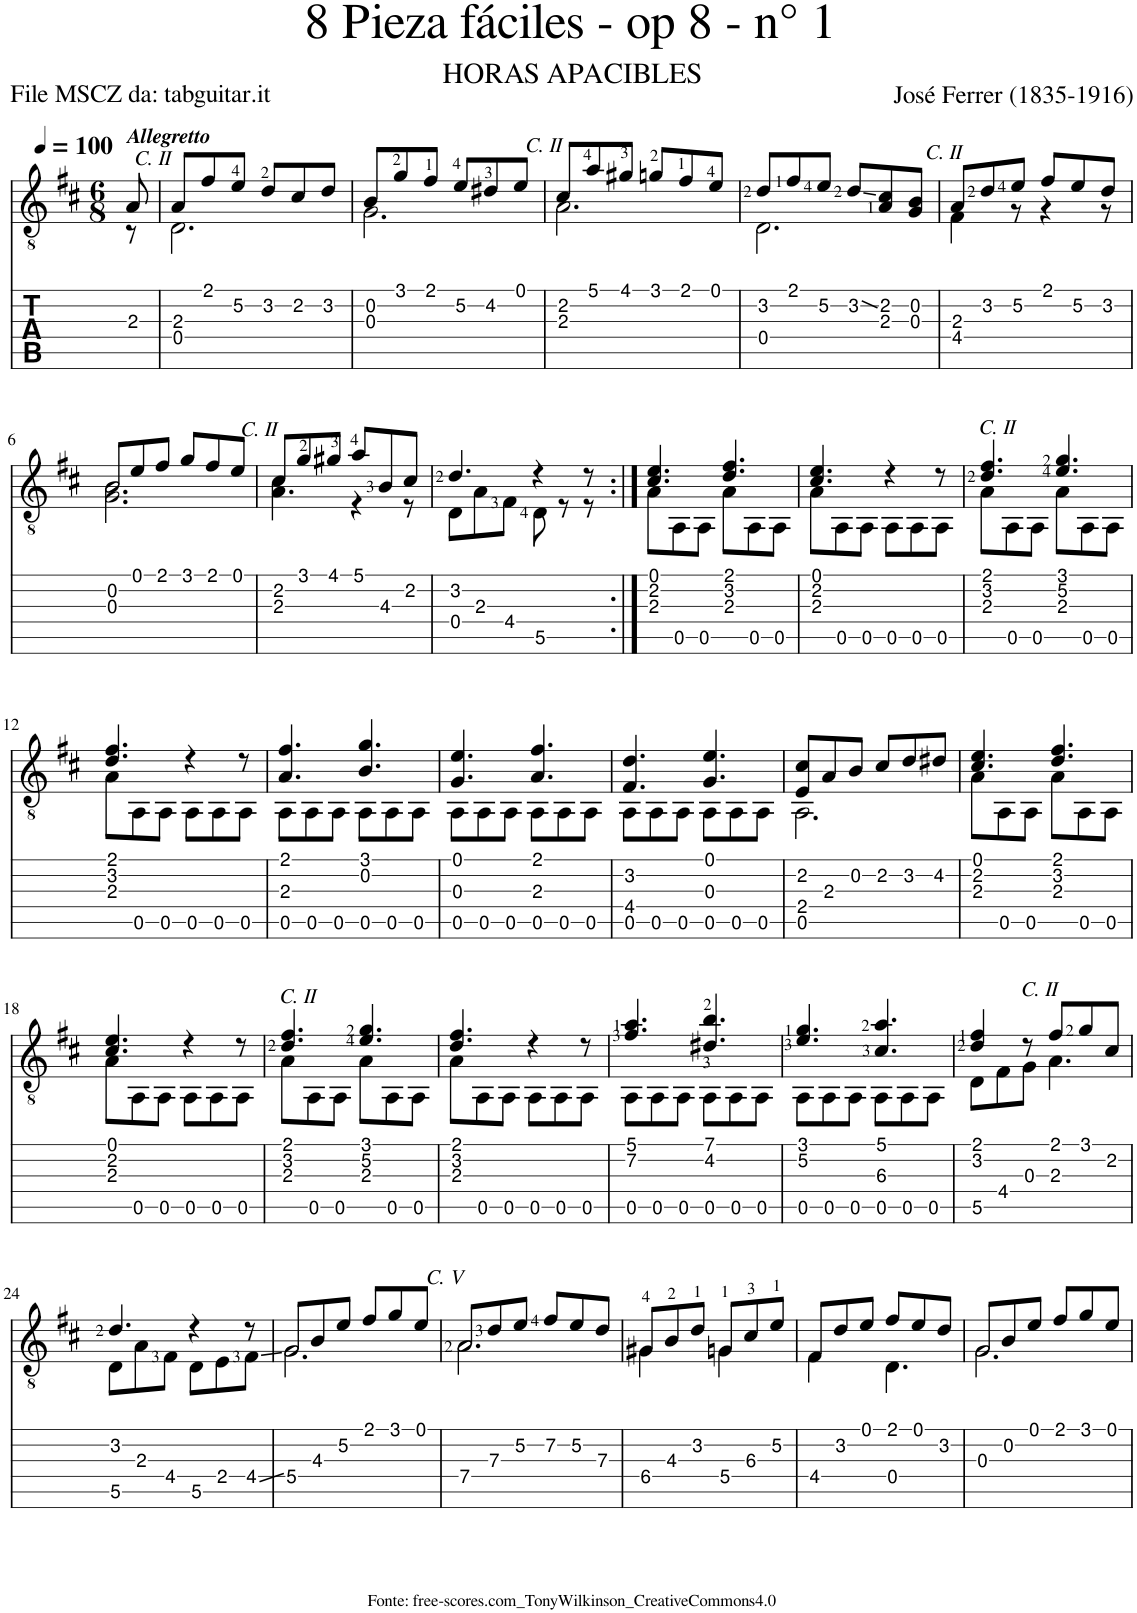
**kern	**kern
*part1	*part1
*staff2	*staff1
*I"Guitar	*
*I'Guit.	*
*stria6	*
*	*clefGv2
*k[f#c#]	*k[f#c#]
*M6/8	*M6/8
*MM100	*MM100
=	=
*^	*^
!	!	!LO:TX:a:Bi:t=Allegretto	!
8A	8r	8A/	8r
=1	=1	=1	=1
!	!	!LO:TX:a:i:t=C. II	!
8AL	2.D	8A/L	2.D\
8f#	.	8f#/	.
8eJ	.	8e/J	.
8dL	.	8d/L	.
8c#	.	8c#/	.
8dJ	.	8d/J	.
=2	=2	=2	=2
8BL	2.G	8B/L	2.G\
8g	.	8g/	.
8f#J	.	8f#/J	.
8eL	.	8e/L	.
8d#	.	8d#X/	.
8eJ	.	8e/J	.
=3	=3	=3	=3
!	!	!LO:TX:a:i:t=C. II	!
8c#L	2.A	8c#/L	2.A\
8a	.	8a/	.
8g#J	.	8g#X/J	.
8gL	.	8gn/L	.
8f#	.	8f#/	.
8eJ	.	8e/J	.
=4	=4	=4	=4
8dL	2.D	8d/L	2.D\
8f#	.	8f#/	.
8eJ	.	8e/J	.
8dL	.	8d/L	.
8A\ 8c#\	.	8A/ 8c#/	.
8G\ 8B\J	.	8G/ 8B/J	.
=5	=5	=5	=5
!	!	!LO:TX:a:i:t=C. II	!
8AL	4F#	8A/L	4F#\
8d	.	8d/	.
8eJ	8r	8e/J	8r
8f#L	4r	8f#/L	4r
8e	.	8e/	.
8dJ	8r	8d/J	8r
!!LO:LB:g=z	!!
=6	=6	=6	=6
!	!	!LO:N:head=open	!
8BL	2.B 2.G	8B/L	2.G\ 2.B\
8e	.	8e/	.
8f#J	.	8f#/J	.
8gL	.	8g/L	.
8f#	.	8f#/	.
8eJ	.	8e/J	.
=7	=7	=7	=7
!	!	!LO:TX:a:i:t=C. II	!
8c#L	4.c# 4.A	8c#/L	4.A\ 4.c#\
8g	.	8g/	.
8g#J	.	8g#X/J	.
8aL	4r	8a/L	4r
8B	.	8B/	.
8c#J	8r	8c#/J	8r
=8	=8	=8	=8
4.d	8DL	4.d/	8D\L
.	8A	.	8A\
.	8F#J	.	8F#\J
4r	8D	4r	8D\
.	8r	.	8r
8r	8r	8r	8r
=9:|!	=9:|!	=9:|!	=9:|!
4.c# 4.e	8AL	4.c#/ 4.e/	8A\L
.	8AA	.	8AA\
.	8AAJ	.	8AA\J
4.d 4.f#	8AL	4.d/ 4.f#/	8A\L
.	8AA	.	8AA\
.	8AAJ	.	8AA\J
=10	=10	=10	=10
4.c# 4.e	8AL	4.c#/ 4.e/	8A\L
.	8AA	.	8AA\
.	8AAJ	.	8AA\J
4r	8AAL	4r	8AA\L
.	8AA	.	8AA\
8r	8AAJ	8r	8AA\J
=11	=11	=11	=11
!	!	!LO:TX:a:i:t=C. II	!
4.d 4.f#	8AL	4.d/ 4.f#/	8A\L
.	8AA	.	8AA\
.	8AAJ	.	8AA\J
4.e 4.g	8AL	4.e/ 4.g/	8A\L
.	8AA	.	8AA\
.	8AAJ	.	8AA\J
!!LO:LB:g=z	!!
=12	=12	=12	=12
4.d 4.f#	8AL	4.d/ 4.f#/	8A\L
.	8AA	.	8AA\
.	8AAJ	.	8AA\J
4r	8AAL	4r	8AA\L
.	8AA	.	8AA\
8r	8AAJ	8r	8AA\J
=13	=13	=13	=13
4.A 4.f#	8AAL	4.A/ 4.f#/	8AA\L
.	8AA	.	8AA\
.	8AAJ	.	8AA\J
4.B 4.g	8AAL	4.B/ 4.g/	8AA\L
.	8AA	.	8AA\
.	8AAJ	.	8AA\J
=14	=14	=14	=14
4.G 4.e	8AAL	4.G/ 4.e/	8AA\L
.	8AA	.	8AA\
.	8AAJ	.	8AA\J
4.A 4.f#	8AAL	4.A/ 4.f#/	8AA\L
.	8AA	.	8AA\
.	8AAJ	.	8AA\J
=15	=15	=15	=15
4.F# 4.d	8AAL	4.F#/ 4.d/	8AA\L
.	8AA	.	8AA\
.	8AAJ	.	8AA\J
4.G 4.e	8AAL	4.G/ 4.e/	8AA\L
.	8AA	.	8AA\
.	8AAJ	.	8AA\J
=16	=16	=16	=16
8E\ 8c#\L	2.AA	8E/ 8c#/L	2.AA\
8A	.	8A/	.
8BJ	.	8B/J	.
8c#L	.	8c#/L	.
8d	.	8d/	.
8d#J	.	8d#X/J	.
=17	=17	=17	=17
4.c# 4.e	8AL	4.c#/ 4.e/	8A\L
.	8AA	.	8AA\
.	8AAJ	.	8AA\J
4.d 4.f#	8AL	4.d/ 4.f#/	8A\L
.	8AA	.	8AA\
.	8AAJ	.	8AA\J
!!LO:LB:g=z	!!
=18	=18	=18	=18
4.c# 4.e	8AL	4.c#/ 4.e/	8A\L
.	8AA	.	8AA\
.	8AAJ	.	8AA\J
4r	8AAL	4r	8AA\L
.	8AA	.	8AA\
8r	8AAJ	8r	8AA\J
=19	=19	=19	=19
!	!	!LO:TX:a:i:t=C. II	!
4.d 4.f#	8AL	4.d/ 4.f#/	8A\L
.	8AA	.	8AA\
.	8AAJ	.	8AA\J
4.e 4.g	8AL	4.e/ 4.g/	8A\L
.	8AA	.	8AA\
.	8AAJ	.	8AA\J
=20	=20	=20	=20
4.d 4.f#	8AL	4.d/ 4.f#/	8A\L
.	8AA	.	8AA\
.	8AAJ	.	8AA\J
4r	8AAL	4r	8AA\L
.	8AA	.	8AA\
8r	8AAJ	8r	8AA\J
=21	=21	=21	=21
4.f# 4.a	8AAL	4.f#/ 4.a/	8AA\L
.	8AA	.	8AA\
.	8AAJ	.	8AA\J
4.d# 4.b	8AAL	4.d#X/ 4.b/	8AA\L
.	8AA	.	8AA\
.	8AAJ	.	8AA\J
=22	=22	=22	=22
4.e 4.g	8AAL	4.e/ 4.g/	8AA\L
.	8AA	.	8AA\
.	8AAJ	.	8AA\J
4.c# 4.a	8AAL	4.c#/ 4.a/	8AA\L
.	8AA	.	8AA\
.	8AAJ	.	8AA\J
=23	=23	=23	=23
4d 4f#	8DL	4d/ 4f#/	8D\L
.	8F#	.	8F#\
8r	8GJ	8r	8G\J
!	!	!LO:TX:a:i:t=C. II	!
8f#L	4.A	8f#/L	4.A\
8g	.	8g/	.
8c#J	.	8c#/J	.
!!LO:LB:g=z	!!
=24	=24	=24	=24
4.d	8DL	4.d/	8D\L
.	8A	.	8A\
.	8F#J	.	8F#\J
4r	8DL	4r	8D\L
.	8E	.	8E\
8r	8F#J	8r	8F#\J
=25	=25	=25	=25
!	!	!LO:N:head=open	!
8GL	2.G	8G/L	2.G\
8B	.	8B/	.
8eJ	.	8e/J	.
8f#L	.	8f#/L	.
8g	.	8g/	.
8eJ	.	8e/J	.
=26	=26	=26	=26
!	!	!LO:TX:a:i:t=C. V	!
!	!	!LO:N:head=open	!
8AL	2.A	8A/L	2.A\
8d	.	8d/	.
8eJ	.	8e/J	.
8f#L	.	8f#/L	.
8e	.	8e/	.
8dJ	.	8d/J	.
=27	=27	=27	=27
8G#L	4.G#	8G#X/L	4.G#\
8B	.	8B/	.
8dJ	.	8d/J	.
8GL	4.G	8Gn/L	4.G\
8c#	.	8c#/	.
8eJ	.	8e/J	.
=28	=28	=28	=28
8F#L	4.F#	8F#/L	4.F#\
8d	.	8d/	.
8eJ	.	8e/J	.
8f#L	4.D	8f#/L	4.D\
8e	.	8e/	.
8dJ	.	8d/J	.
=29	=29	=29	=29
!	!	!LO:N:head=open	!
8GL	2.G	8G/L	2.G\
8B	.	8B/	.
8eJ	.	8e/J	.
8f#L	.	8f#/L	.
8g	.	8g/	.
8eJ	.	8e/J	.
*v	*v	*	*
*	*v	*v
=	=
*-	*-
